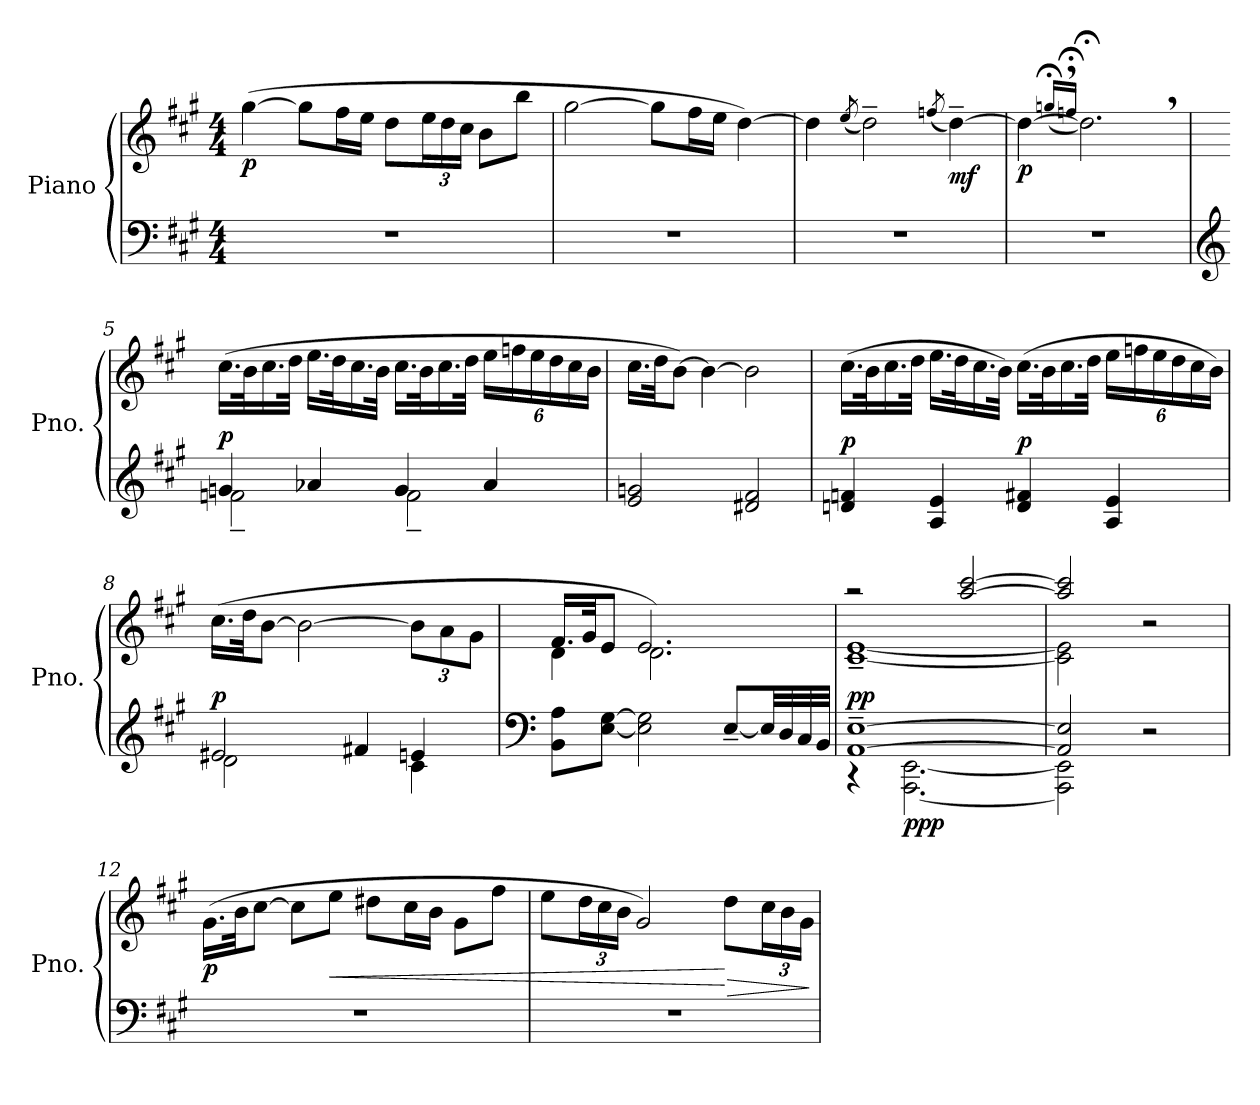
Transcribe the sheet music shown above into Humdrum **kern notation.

**kern	**kern	**dynam
*part1	*part1	*part1
*staff2	*staff1	*staff1/2
*I"Piano	*	*
*I'Pno.	*	*
*clefF4	*clefG2	*
*k[f#c#g#]	*k[f#c#g#]	*
*M4/4	*M4/4	*
*MM70	*MM70	*
=1	=1	=1
!	!	!LO:DY:b
1r	(>[4gg#\	p
.	8gg#\L]	.
.	16ff#\L	.
.	16ee\JJ	.
.	8dd\L	.
*	*Xbrackettup	*
.	24ee\L	.
.	24dd\	.
.	24cc#\JJ	.
.	8b\L	.
.	8bb\J	.
=2	=2	=2
1r	[2gg#\	.
.	8gg#\L]	.
.	16ff#\L	.
.	16ee\JJ	.
.	[4dd\)	.
=3	=3	=3
1r	4dd\]	.
.	(<8qee/	.
.	2dd~\)	.
.	(<8qffn/	.
!	!	!LO:DY:b
.	[4dd~\)	mf
=4	=4	=4
!	!	!LO:DY:b
1r	4dd,\_	p
.	(<16qggn;</LL	.
.	16qffn;</JJ	.
.	2.dd;<,\])	.
!!LO:LB:g=z
=5	=5	=5
*clefG2	*	*
*^	*	*
!	!	!	!LO:DY:a=2
4gn/	2fn~\	(>16.cc#\LL	p
.	.	32b\K	.
.	.	16.cc#\	.
.	.	32dd\JJk	.
4a-X/	.	16.ee\LL	.
.	.	32dd\K	.
.	.	16.cc#\	.
.	.	32b\JJk	.
4g/	2f~\	16.cc#\LL	.
.	.	32b\K	.
.	.	16.cc#\	.
.	.	32dd\JJk	.
4a-/	.	24ee\LL	.
.	.	24ffn\	.
.	.	24ee\	.
.	.	24dd\	.
.	.	24cc#\	.
.	.	24b\JJ	.
*v	*v	*	*
=6	=6	=6
2e/ 2gn/	16.cc#\LL	.
.	32dd\JK	.
.	[8b\J)	.
.	4b\_	.
2d#X/ 2f#/	2b\]	.
!!LO:LB:g=z
=7	=7	=7
!	!	!LO:DY:a=2
4dn/ 4fn/	(>16.cc#\LL	p
.	32b\K	.
.	16.cc#\	.
.	32dd\JJk	.
4A/ 4e/	16.ee\LL	.
.	32dd\K	.
.	16.cc#\	.
.	32b\JJk)	.
!	!	!LO:DY:a=2
4d/ 4f#X/	(>16.cc#\LL	p
.	32b\K	.
.	16.cc#\	.
.	32dd\JJk	.
4A/ 4e/	24ee\LL	.
.	24ffn\	.
.	24ee\	.
.	24dd\	.
.	24cc#\	.
.	24b\JJ)	.
=8	=8	=8
*^	*	*
!	!	!	!LO:DY:a=2
2e#X/	2d\	(>16.cc#\LL	p
.	.	32dd\JK	.
.	.	[8b\J	.
.	.	2b\_	.
4ryy	4f#X/	.	.
4en/	4c#\	12b\L]	.
.	.	12a\	.
.	.	12g#\J	.
*v	*v	*	*
=9	=9	=9
*clefF4	*	*
*	*^	*
8BB\ 8A\L	16.f#/LL	4d\	.
.	32g#/JK	.	.
[8E\ [8G#\J	8e/J	.	.
2E\] 2G#\]	2.e/	2.d\)	.
[8E~/L	.	.	.
32E/LL]	.	.	.
32D/	.	.	.
32C#/	.	.	.
32BB/JJJ	.	.	.
!!LO:LB:g=z	!!
=10	=10	=10	=10
*^	*	*	*
!	!	!	!	!LO:DY:a=2
[1AA~ [1E~	4r	2r	[1c#~ [1e~	pp
!	!	!	!	!LO:DY:b=2
.	[2.AAA\ [2.EE\	.	.	ppp
.	.	[2aa/ [2ccc#/	.	.
=11	=11	=11	=11	=11
2AA/] 2E/]	2AAA\] 2EE\]	2aa/] 2ccc#/]	2c#\] 2e\]	.
2r	2ryy	2r	2ryy	.
=12	=12	=12	=12	=12
!	!	!	!	!LO:DY:b
*v	*v	*	*	*
*	*v	*v	*
1r	(>16.g#\LL	p
.	32b\JK	.
.	[8cc#\J	.
.	8cc#\L]	.
!	!	!LO:HP:b
.	8ee\J	<
.	8dd#X\L	.
.	16cc#\L	.
.	16b\JJ	.
.	8g#\L	.
.	8ff#\J	.
=13	=13	=13
1r	8ee\L	.
.	24dd\L	.
.	24cc#\	.
.	24b\JJ	.
.	2g#/)	.
!	!	!LO:HP:n=1:b
.	8dd\L	[ >
.	24cc#\L	.
.	24b\	.
.	24g#\JJ	.
.	.	]
=	=	=
*-	*-	*-
